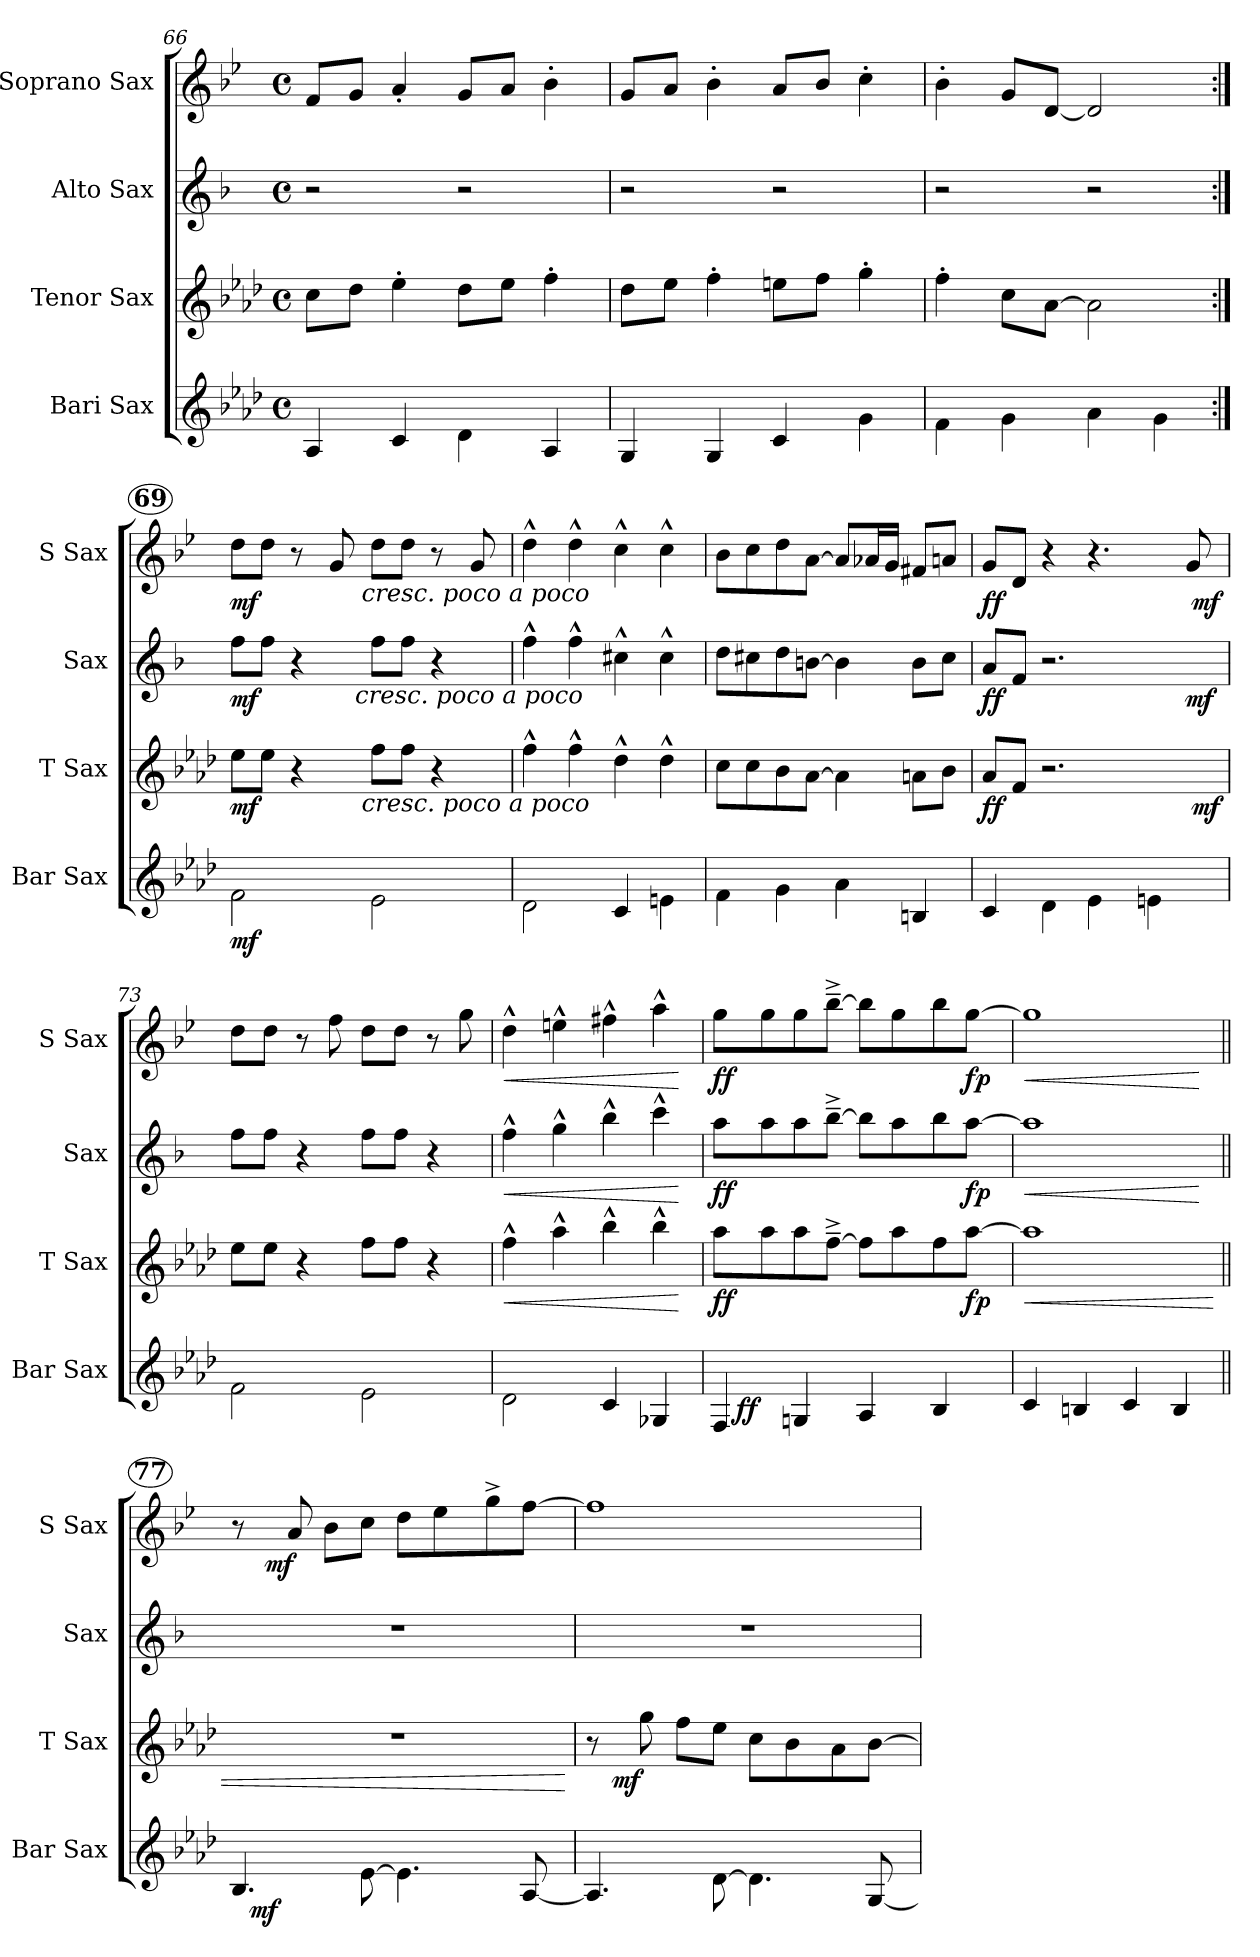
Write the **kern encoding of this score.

**kern	**dynam	**kern	**dynam	**kern	**dynam	**kern	**dynam
*part4	*part4	*part3	*part3	*part2	*part2	*part1	*part1
*staff4	*staff4	*staff3	*staff3	*staff2	*staff2	*staff1	*staff1
*I"Bari Sax	*	*I"Tenor Sax	*	*I"Alto Sax	*	*I"Soprano Sax	*
*I'Bar Sax	*	*I'T Sax	*	*I'Sax	*	*I'S Sax	*
*clefG2	*	*clefG2	*	*clefG2	*	*clefG2	*
*ITrd12c21	*	*ITrd8c14	*	*ITrd5c9	*	*ITrd1c2	*
*k[b-e-a-d-]	*	*k[b-e-a-d-]	*	*k[b-e-a-d-]	*	*k[b-e-a-d-]	*
*A-:	*	*A-:	*	*A-:	*	*A-:	*
*M4/4	*	*M4/4	*	*M4/4	*	*M4/4	*
*met(c)	*	*met(c)	*	*met(c)	*	*met(c)	*
=66	=66	=66	=66	=66	=66	=66	=66
4AA-/	.	8c\L	.	2r	.	8e-/L	.
.	.	8d-\J	.	.	.	8f/J	.
4C/	.	4e-'>\	.	.	.	4g'</	.
4D-\	.	8d-\L	.	2r	.	8f/L	.
.	.	8e-\J	.	.	.	8g/J	.
4AA-/	.	4f'>\	.	.	.	4a-'>\	.
=67	=67	=67	=67	=67	=67	=67	=67
4GG/	.	8d-\L	.	2r	.	8f/L	.
.	.	8e-\J	.	.	.	8g/J	.
4GG/	.	4f'>\	.	.	.	4a-'>\	.
4C/	.	8en\L	.	2r	.	8g/L	.
.	.	8f\J	.	.	.	8a-/J	.
4G\	.	4g'>\	.	.	.	4b-'>\	.
=68	=68	=68	=68	=68	=68	=68	=68
4F\	.	4f'>\	.	2r	.	4a-'>\	.
4G\	.	8c\L	.	.	.	8f/L	.
.	.	[8A-\J	.	.	.	[8c/J	.
4A-\	.	2A-\]	.	2r	.	2c/]	.
4G\	.	.	.	.	.	.	.
!!LO:PB:g=z
!!LO:REH:place=s1:a:enc=circle:fs=12:t=69
=69:|!	=69:|!	=69:|!	=69:|!	=69:|!	=69:|!	=69:|!	=69:|!
!	!LO:DY:b	!	!LO:DY:b	!	!LO:DY:b	!	!LO:DY:b
*	*	*^	*	*^	*	*^	*
2F\	mf	8e-\L	3ryy	mf	8a-\L	4...ryy	mf	8cc\L	3ryy	mf
.	.	8e-\J	.	.	8a-\J	.	.	8cc\J	.	.
.	.	4r	.	.	4r	.	.	8r	.	.
.	.	.	12..ryy	.	.	.	.	.	12..ryy	.
.	.	.	.	.	.	.	.	8f/	.	.
!	!	!	!	!	!	!LO:TX:b:i:t=cresc. poco a poco	!	!	!	!
.	.	.	.	.	.	2ryy	.	.	.	.
!	!	!	!	!	!	!	!	!	!LO:TX:b:i:t=cresc. poco a poco	!
!	!	!	!LO:TX:b:i:t=cresc. poco a poco	!	!	!	!	!	!	!
.	.	.	3ryy	.	.	.	.	.	3ryy	.
2E-\	.	8f\L	.	.	8a-\L	.	.	8cc\L	.	.
.	.	8f\J	.	.	8a-\J	.	.	8cc\J	.	.
.	.	4r	.	.	4r	.	.	8r	.	.
.	.	.	6ryy	.	.	.	.	.	6ryy	.
.	.	.	.	.	.	.	.	8f/	.	.
.	.	.	.	.	.	32ryy	.	.	.	.
.	.	.	48ryy	.	.	.	.	.	48ryy	.
*	*	*v	*v	*	*	*	*	*v	*v	*
*	*	*	*	*v	*v	*	*	*
=70	=70	=70	=70	=70	=70	=70	=70
2D-\	.	4f^^>\	.	4a-^^>\	.	4cc^^>\	.
.	.	4f^^>\	.	4a-^^>\	.	4cc^^>\	.
4C/	.	4d-^^>\	.	4en^^>\	.	4b-^^>\	.
4En\	.	4d-^^>\	.	4e^^>\	.	4b-^^>\	.
=71	=71	=71	=71	=71	=71	=71	=71
4F\	.	8c\L	.	8f\L	.	8a-\L	.
.	.	8c\	.	8en\	.	8b-\	.
4G\	.	8B-\	.	8f\	.	8cc\	.
.	.	[8A-\J	.	[8dn\J	.	[8g\J	.
4A-\	.	4A-\]	.	4d\]	.	8g/L]	.
.	.	.	.	.	.	16g-X/L	.
.	.	.	.	.	.	16f/JJ	.
4BBn/	.	8An\L	.	8d\L	.	8en/L	.
.	.	8B-\J	.	8e\J	.	8gn/J	.
=72	=72	=72	=72	=72	=72	=72	=72
!	!	!	!LO:DY:b	!	!LO:DY:b	!	!LO:DY:b
*	*	*^	*	*^	*	*^	*
4C/	.	8A-/L	3%2ryy	ff	8c/L	2..ryy	ff	8f/L	3%2ryy	ff
.	.	8F/J	.	.	8A-/J	.	.	8c/J	.	.
4D-\	.	2.r	.	.	2.r	.	.	4r	.	.
4E-\	.	.	.	.	.	.	.	4.r	.	.
.	.	.	6ryy	.	.	.	.	.	6ryy	.
4En\	.	.	.	.	.	.	.	.	.	.
.	.	.	24ryy	.	.	.	.	.	24ryy	.
!	!	!	!	!	!	!	!LO:DY:b	!	!	!
.	.	.	96ryy	.	.	8ryy	mf	8f/	96ryy	.
!	!	!	!	!LO:DY:b	!	!	!	!	!	!LO:DY:b
.	.	.	12ryy	mf	.	.	.	.	12ryy	mf
.	.	.	48.ryy	.	.	.	.	.	48.ryy	.
*	*	*v	*v	*	*	*	*	*v	*v	*
*	*	*	*	*v	*v	*	*	*
=73	=73	=73	=73	=73	=73	=73	=73
2F\	.	8e-\L	.	8a-\L	.	8cc\L	.
.	.	8e-\J	.	8a-\J	.	8cc\J	.
.	.	4r	.	4r	.	8r	.
.	.	.	.	.	.	8ee-\	.
2E-\	.	8f\L	.	8a-\L	.	8cc\L	.
.	.	8f\J	.	8a-\J	.	8cc\J	.
.	.	4r	.	4r	.	8r	.
.	.	.	.	.	.	8ff\	.
=74	=74	=74	=74	=74	=74	=74	=74
!	!	!	!LO:HP:b	!	!LO:HP:b	!	!LO:HP:b
2D-\	.	4f^^>\	<	4a-^^>\	<	4cc^^>\	<
.	.	4a-^^>\	.	4b-^^>\	.	4ddn^^>\	.
4C/	.	4b-^^>\	.	4dd-^^>\	.	4een^^>\	.
4GG-X/	.	4b-^^>\	.	4ee-^^>\	.	4gg^^>\	.
.	.	.	[	.	[	.	[
!!LO:LB:g=z
=75	=75	=75	=75	=75	=75	=75	=75
!	!	!	!LO:DY:b	!	!LO:DY:b	!	!LO:DY:b
*^	*	*	*	*	*	*	*
4FF/	24ryy	.	8a-\L	ff	8cc\L	ff	8ff\L	ff
.	96ryy	.	.	.	.	.	.	.
!	!	!LO:DY:b	!	!	!	!	!	!
.	3%2ryy	ff	.	.	.	.	.	.
.	.	.	8a-\	.	8cc\	.	8ff\	.
4GGn/	.	.	8a-\	.	8cc\	.	8ff\	.
.	.	.	[8f^>~>\J	.	[8dd-^>~>\J	.	[8aa-^>~>\J	.
4AA-/	.	.	8f\L]	.	8dd-\L]	.	8aa-\L]	.
.	.	.	8a-\	.	8cc\	.	8ff\	.
.	6ryy	.	.	.	.	.	.	.
4BB-/	.	.	8f\	.	8dd-\	.	8aa-\	.
!	!	!	!	!LO:DY:b	!	!LO:DY:b	!	!LO:DY:b
.	.	.	[8a-\J	fp	[8cc\J	fp	[8ff\J	fp
.	12ryy	.	.	.	.	.	.	.
.	48.ryy	.	.	.	.	.	.	.
=76	=76	=76	=76	=76	=76	=76	=76	=76
!	!	!	!	!LO:HP:b	!	!LO:HP:b	!	!LO:HP:b
*v	*v	*	*	*	*	*	*	*
4C/	.	1a-]	<	1cc]	<	1ff]	<
4BBn/	.	.	.	.	.	.	.
4C/	.	.	.	.	.	.	.
4BB/	.	.	.	.	.	.	.
.	.	.	.	.	[	.	[
!!LO:REH:place=s1:a:enc=circle:fs=12:t=77
=77||	=77||	=77||	=77||	=77||	=77||	=77||	=77||
*^	*	*	*	*	*	*^	*
4.BB-i/	24ryy	.	1r	.	1r	.	8r	24..ryy	.
!	!	!LO:DY:b	!	!	!	!	!	!	!
.	3%2ryy	mf	.	.	.	.	.	.	.
!	!	!	!	!	!	!	!	!	!LO:DY:b
.	.	.	.	.	.	.	.	3%2ryy	mf
.	.	.	.	.	.	.	8g/	.	.
.	.	.	.	.	.	.	8a-\L	.	.
[8E-\	.	.	.	.	.	.	8b-\J	.	.
4.E-\]	.	.	.	.	.	.	8cc\L	.	.
.	.	.	.	.	.	.	8dd-\	.	.
.	6..ryy	.	.	.	.	.	.	.	.
.	.	.	.	.	.	.	.	6ryy	.
.	.	.	.	.	.	.	8ff^>\	.	.
[8AA-/	.	.	.	.	.	.	[8ee-\J	.	.
.	.	.	.	.	.	.	.	12ryy	.
.	.	.	.	.	.	.	.	96ryy	.
.	.	.	.	[	.	.	.	.	.
*v	*v	*	*	*	*	*	*v	*v	*
=78	=78	=78	=78	=78	=78	=78	=78
*	*	*^	*	*	*	*	*
4.AA-/]	.	8r	24ryy	.	1r	.	1ee-]	.
.	.	.	96ryy	.	.	.	.	.
!	!	!	!	!LO:DY:b	!	!	!	!
.	.	.	3%2ryy	mf	.	.	.	.
.	.	8g\	.	.	.	.	.	.
.	.	8f\L	.	.	.	.	.	.
[8D-\	.	8e-\J	.	.	.	.	.	.
4.D-\]	.	8c\L	.	.	.	.	.	.
.	.	8B-\	.	.	.	.	.	.
.	.	.	6ryy	.	.	.	.	.
.	.	8A-\	.	.	.	.	.	.
[8GG/	.	[8B-\J	.	.	.	.	.	.
.	.	.	12ryy	.	.	.	.	.
.	.	.	48.ryy	.	.	.	.	.
*	*	*v	*v	*	*	*	*	*
=	=	=	=	=	=	=	=
*-	*-	*-	*-	*-	*-	*-	*-
